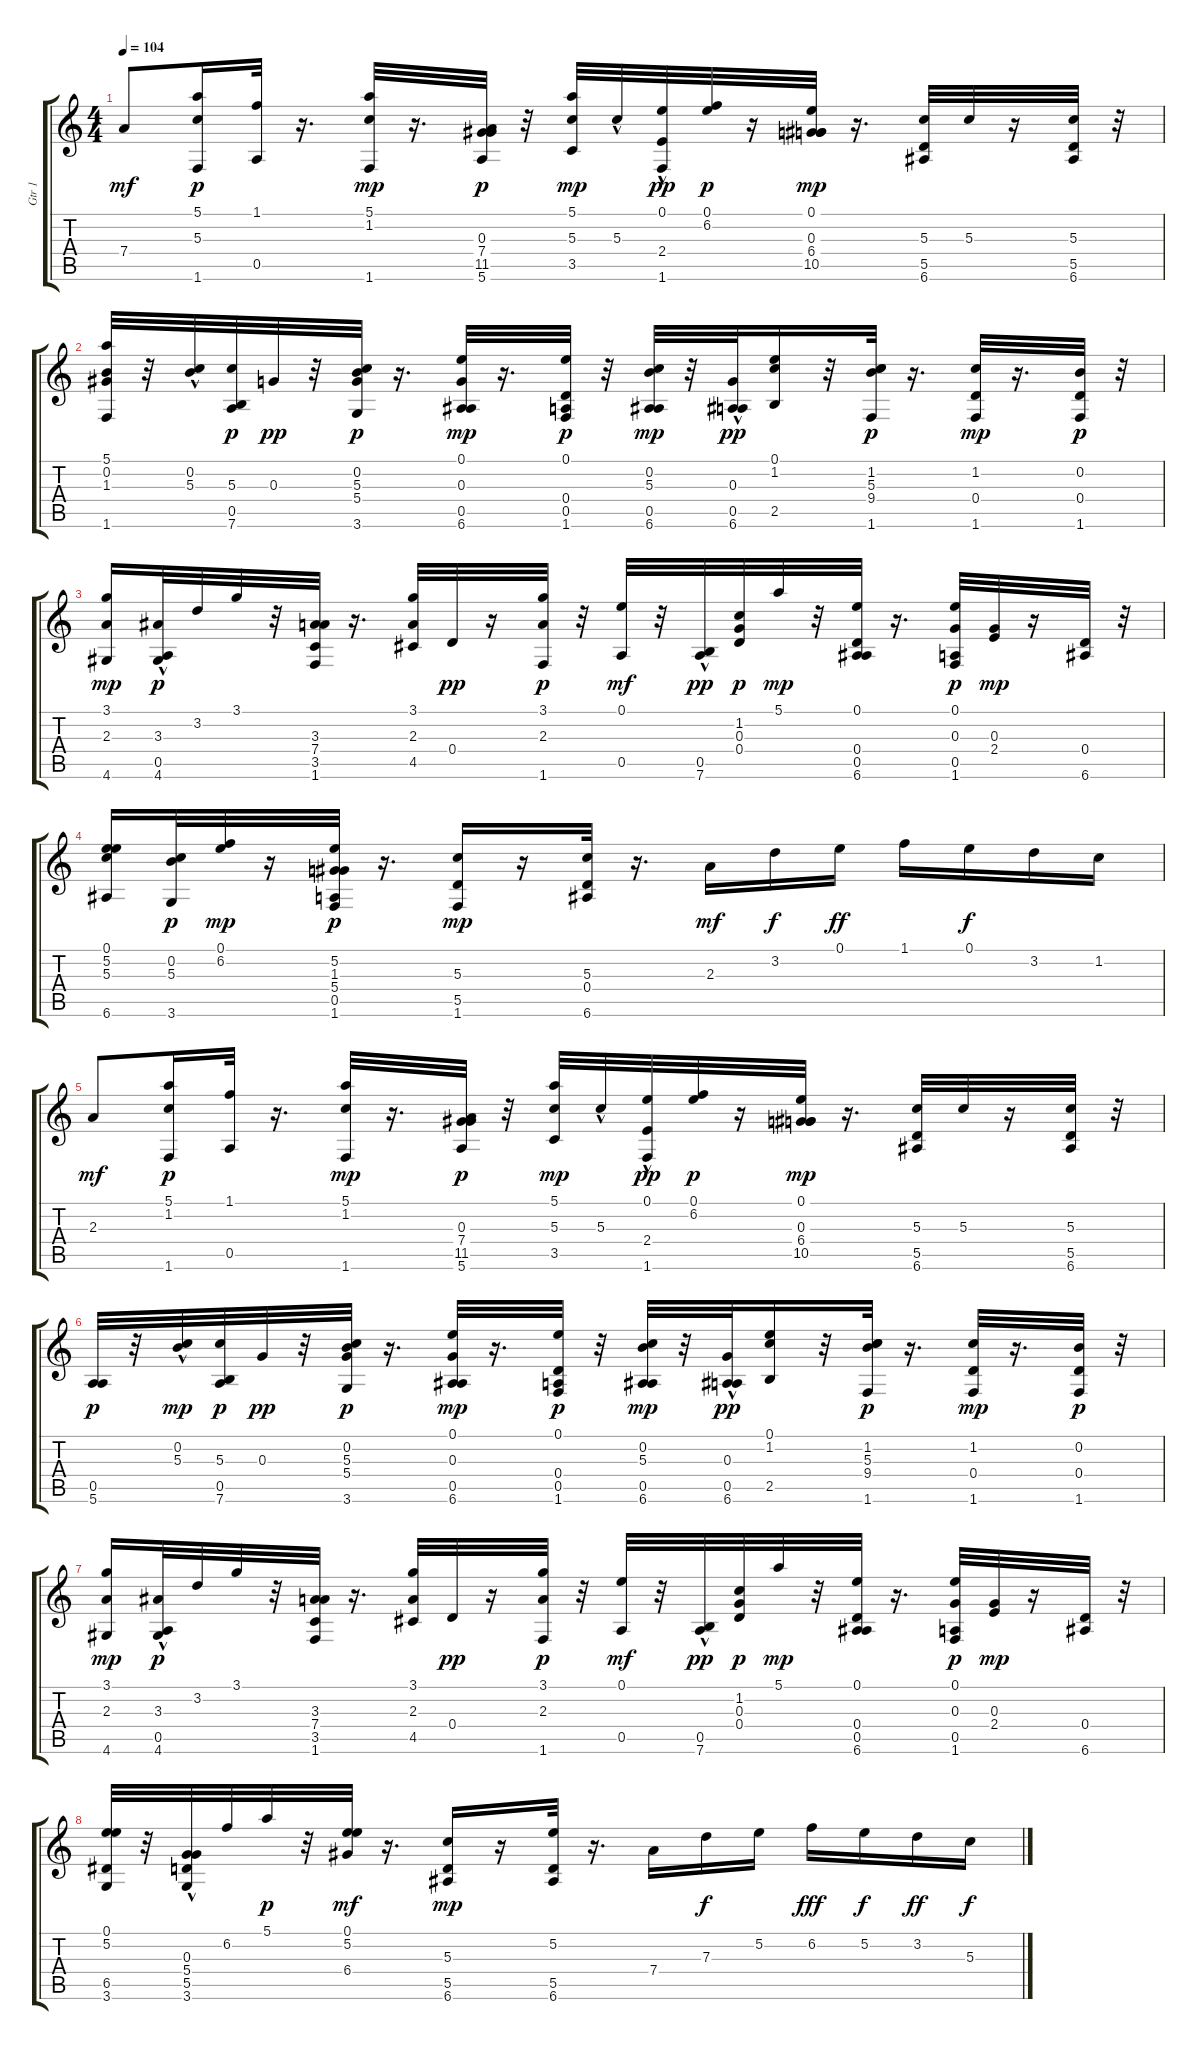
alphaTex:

\track ("Gtr 1" "Gtr 1") {instrument acousticguitarsteel}
\staff {score tabs}
\tuning (E4 B3 G3 D3 A2 E2) {hide}
\ts (4 4)
\tempo 104
\clef g2
\ks c
7.4.8{dy mf} (5.1 5.3 1.6).16{dy p} (1.1 0.5).32 r.16{d} (5.1 1.2 1.6).32{dy mp} r.16{d} (0.3 7.4 11.5 5.6).32{dy p} r.32 (5.1 5.3 3.5).32{dy mp} 5.3{hac}.32 (0.1{hac} 2.4 1.6).32{dy pp} (0.1 6.2).32{dy p} r.16 (0.1 0.3 6.4 10.5).32{dy mp} r.16{d} (5.3 5.5 6.6).32 5.3.32 r.16 (5.3 5.5 6.6).32 r.32 |
(5.1 0.2 1.3 1.6).32 r.32 (0.2 5.3{hac}).32 (5.3 0.5 7.6).32{dy p} 0.3.32{dy pp} r.32 (0.2 5.3 5.4 3.6).32{dy p} r.16{d} (0.1 0.3 0.5 6.6).32{dy mp} r.16{d} (0.1 0.4 0.5 1.6).32{dy p} r.32 (0.2 5.3 0.5 6.6).32{dy mp} r.32 (0.3{hac} 0.5 6.6).32{dy pp} (0.1 1.2 2.5).16 r.32 (1.2 5.3 9.4 1.6).32{dy p} r.16{d} (1.2 0.4 1.6).32{dy mp} r.16{d} (0.2 0.4 1.6).32{dy p} r.32 |
(3.1 2.3 4.6).16{dy mp} (3.3{hac} 0.5 4.6).32{dy p} 3.2.32 3.1.32 r.32 (3.3 7.4 3.5 1.6).32 r.16{d} (3.1 2.3 4.5).32 0.4.32{dy pp} r.16 (3.1 2.3 1.6).32{dy p} r.32 (0.1 0.5).32{dy mf} r.32 (0.5{hac} 7.6).32{dy pp} (1.2 0.3 0.4).32{dy p} 5.1.32{dy mp} r.32 (0.1 0.4 0.5 6.6).32 r.16{d} (0.1 0.3 0.5 1.6).32{dy p} (0.3 2.4).32{dy mp} r.16 (0.4 6.6).32 r.32 |
(0.1 5.2 5.3 6.6).16 (0.2 5.3 3.6).32{dy p} (0.1 6.2).32{dy mp} r.16 (5.2 1.3 5.4 0.5 1.6).32{dy p} r.16{d} (5.3 5.5 1.6).16{dy mp} r.16 (5.3 0.4 6.6).32 r.16{d} 2.3.16{dy mf} 3.2.16{dy f} 0.1.16{dy ff} 1.1.16 0.1.16{dy f} 3.2.16 1.2.16 |
2.3.8{dy mf} (5.1 1.2 1.6).16{dy p} (1.1 0.5).32 r.16{d} (5.1 1.2 1.6).32{dy mp} r.16{d} (0.3 7.4 11.5 5.6).32{dy p} r.32 (5.1 5.3 3.5).32{dy mp} 5.3{hac}.32 (0.1{hac} 2.4 1.6).32{dy pp} (0.1 6.2).32{dy p} r.16 (0.1 0.3 6.4 10.5).32{dy mp} r.16{d} (5.3 5.5 6.6).32 5.3.32 r.16 (5.3 5.5 6.6).32 r.32 |
(0.5 5.6).32{dy p} r.32 (0.2 5.3{hac}).32{dy mp} (5.3 0.5 7.6).32{dy p} 0.3.32{dy pp} r.32 (0.2 5.3 5.4 3.6).32{dy p} r.16{d} (0.1 0.3 0.5 6.6).32{dy mp} r.16{d} (0.1 0.4 0.5 1.6).32{dy p} r.32 (0.2 5.3 0.5 6.6).32{dy mp} r.32 (0.3{hac} 0.5 6.6).32{dy pp} (0.1 1.2 2.5).16 r.32 (1.2 5.3 9.4 1.6).32{dy p} r.16{d} (1.2 0.4 1.6).32{dy mp} r.16{d} (0.2 0.4 1.6).32{dy p} r.32 |
(3.1 2.3 4.6).16{dy mp} (3.3{hac} 0.5 4.6).32{dy p} 3.2.32 3.1.32 r.32 (3.3 7.4 3.5 1.6).32 r.16{d} (3.1 2.3 4.5).32 0.4.32{dy pp} r.16 (3.1 2.3 1.6).32{dy p} r.32 (0.1 0.5).32{dy mf} r.32 (0.5{hac} 7.6).32{dy pp} (1.2 0.3 0.4).32{dy p} 5.1.32{dy mp} r.32 (0.1 0.4 0.5 6.6).32 r.16{d} (0.1 0.3 0.5 1.6).32{dy p} (0.3 2.4).32{dy mp} r.16 (0.4 6.6).32 r.32 |
(0.1 5.2 6.5 3.6).32 r.32 (0.3{hac} 5.4{hac} 5.5 3.6).32 6.2.32 5.1.32{dy p} r.32 (0.1 5.2 6.4).32{dy mf} r.16{d} (5.3 5.5 6.6).16{dy mp} r.16 (5.2 5.5 6.6).32 r.16{d} 7.4.16 7.3.16{dy f} 5.2.16 6.2.16{dy fff} 5.2.16{dy f} 3.2.16{dy ff} 5.3.16{dy f}
